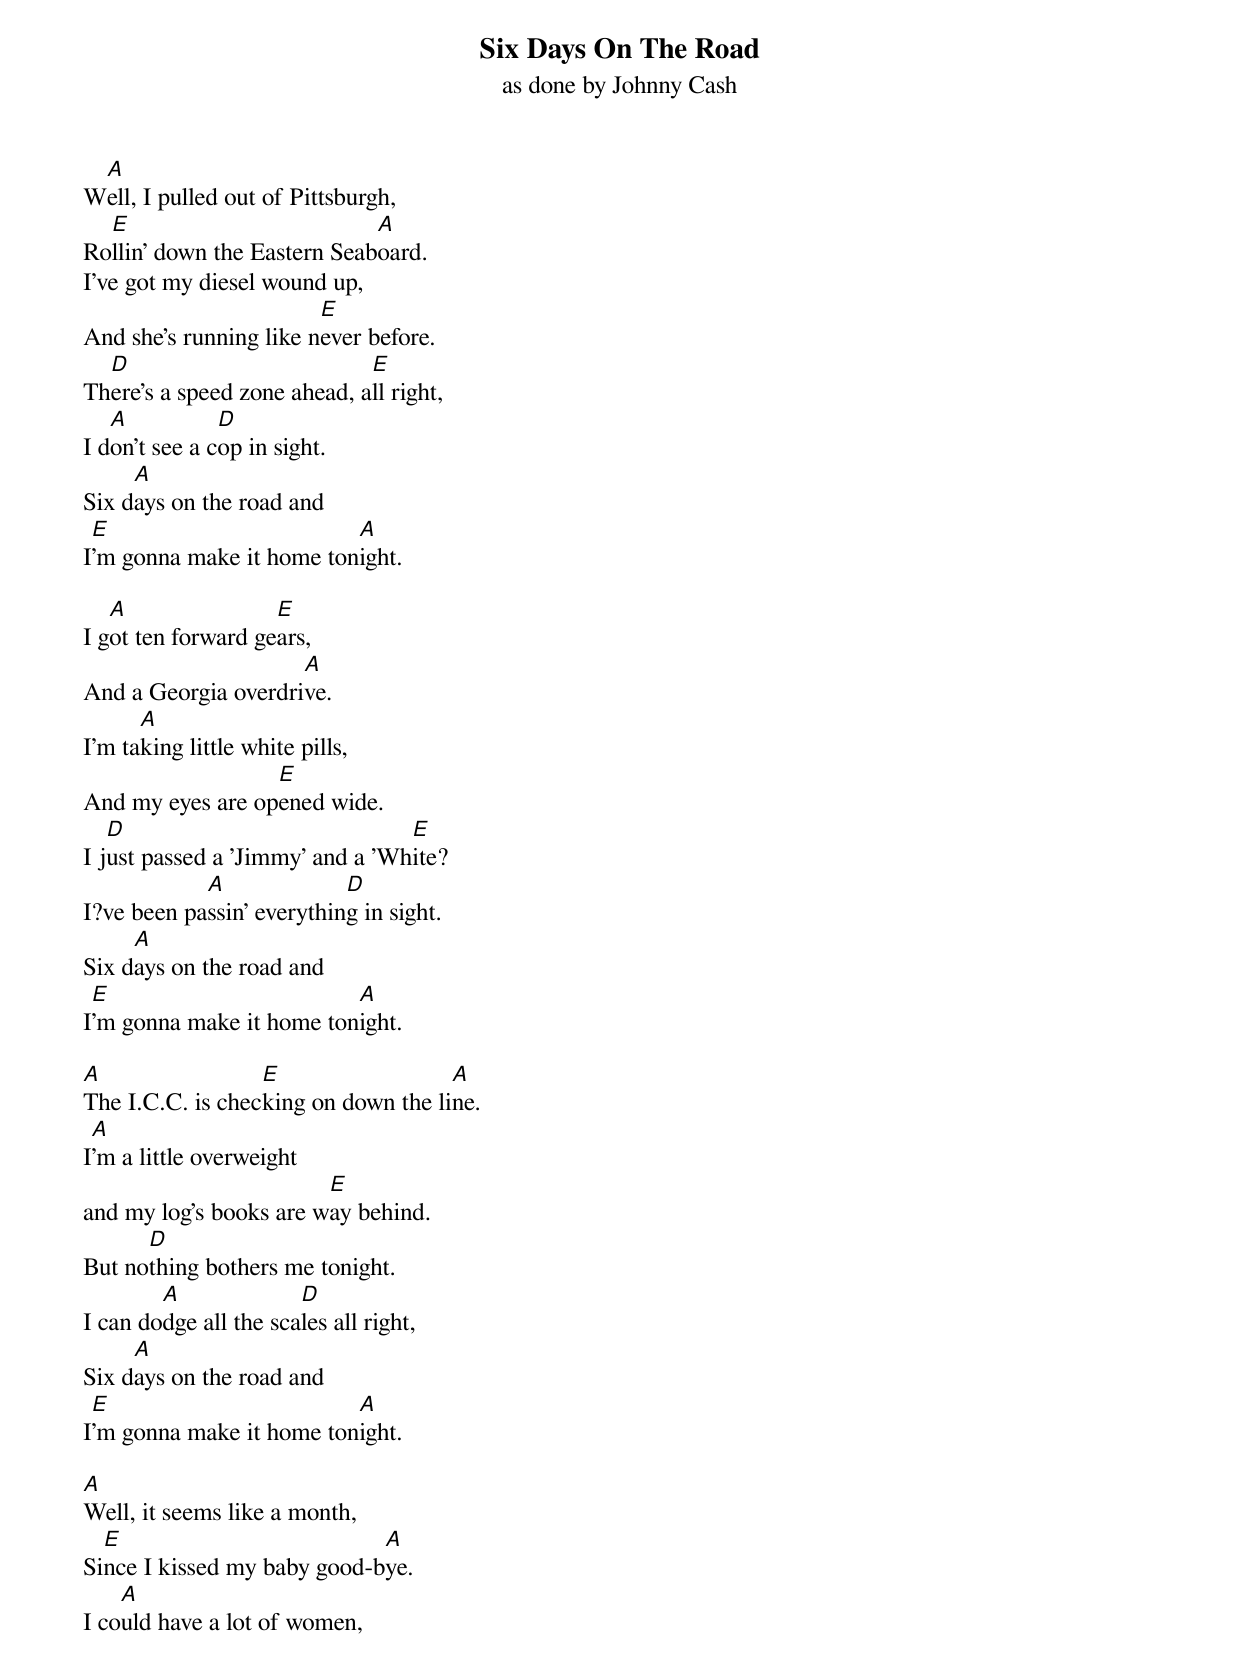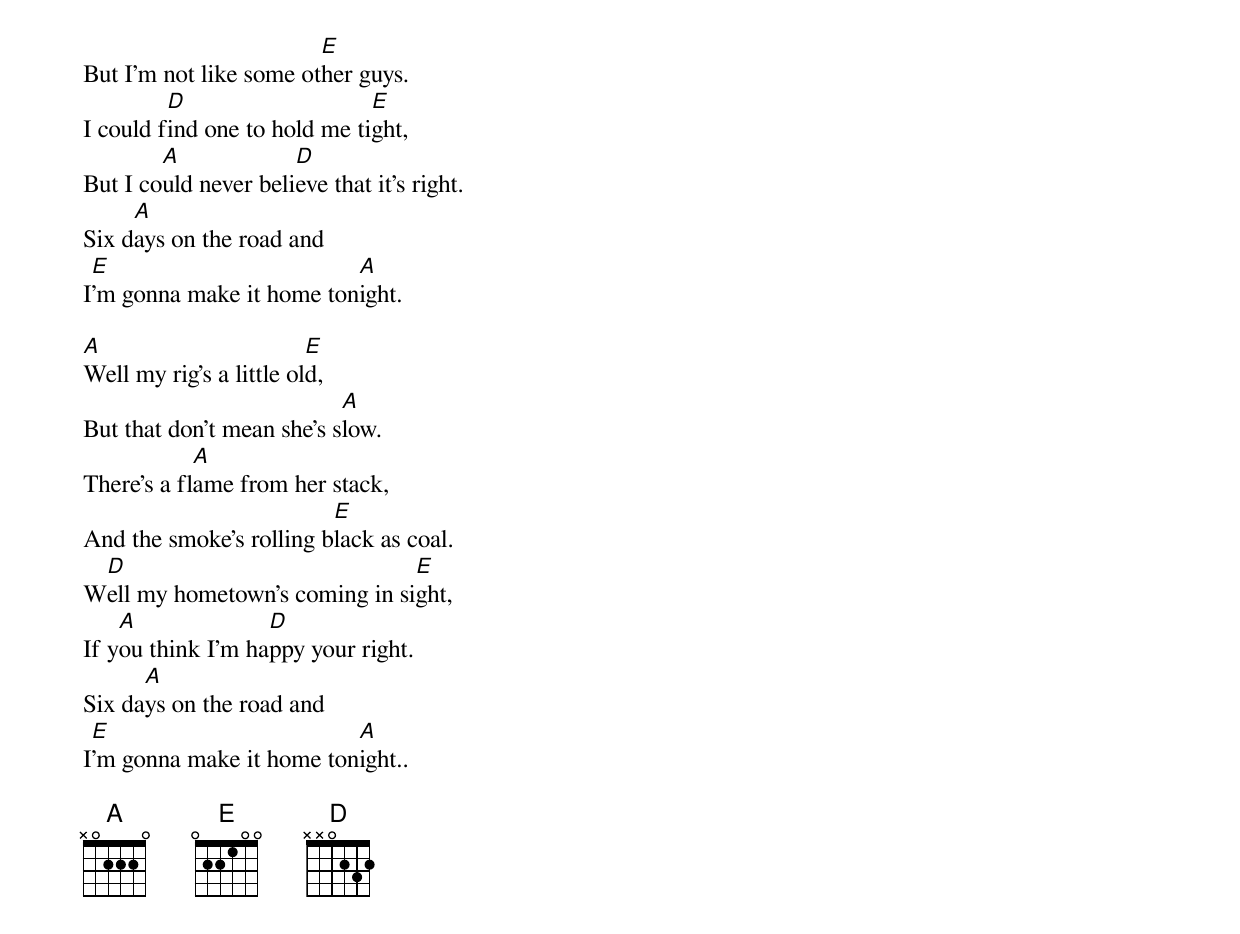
{title: Six Days On The Road}
{subtitle: as done by Johnny Cash}

W[A]ell, I pulled out of Pittsburgh,
Ro[E]llin' down the Eastern Seab[A]oard.
I've got my diesel wound up,
And she's running like n[E]ever before.
Th[D]ere's a speed zone ahead, a[E]ll right,
I d[A]on't see a c[D]op in sight.
Six d[A]ays on the road and
I[E]'m gonna make it home ton[A]ight.

I g[A]ot ten forward ge[E]ars,
And a Georgia overdri[A]ve.
I'm ta[A]king little white pills,
And my eyes are op[E]ened wide.
I j[D]ust passed a 'Jimmy' and a 'Wh[E]ite?
I?ve been pa[A]ssin' everythin[D]g in sight.
Six d[A]ays on the road and
I[E]'m gonna make it home ton[A]ight.

[A]The I.C.C. is chec[E]king on down the li[A]ne.
I[A]'m a little overweight
and my log's books are w[E]ay behind.
But no[D]thing bothers me tonight.
I can do[A]dge all the sca[D]les all right,
Six d[A]ays on the road and
I[E]'m gonna make it home ton[A]ight.

[A]Well, it seems like a month,
Si[E]nce I kissed my baby good-b[A]ye.
I co[A]uld have a lot of women,
But I'm not like some ot[E]her guys.
I could f[D]ind one to hold me ti[E]ght,
But I co[A]uld never beli[D]eve that it's right.
Six d[A]ays on the road and
I[E]'m gonna make it home ton[A]ight.

[A]Well my rig's a little ol[E]d,
But that don't mean she's s[A]low.
There's a fl[A]ame from her stack,
And the smoke's rolling b[E]lack as coal.
W[D]ell my hometown's coming in si[E]ght,
If y[A]ou think I'm ha[D]ppy your right.
Six da[A]ys on the road and
I[E]'m gonna make it home ton[A]ight..

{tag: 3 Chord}
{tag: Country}
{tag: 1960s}
